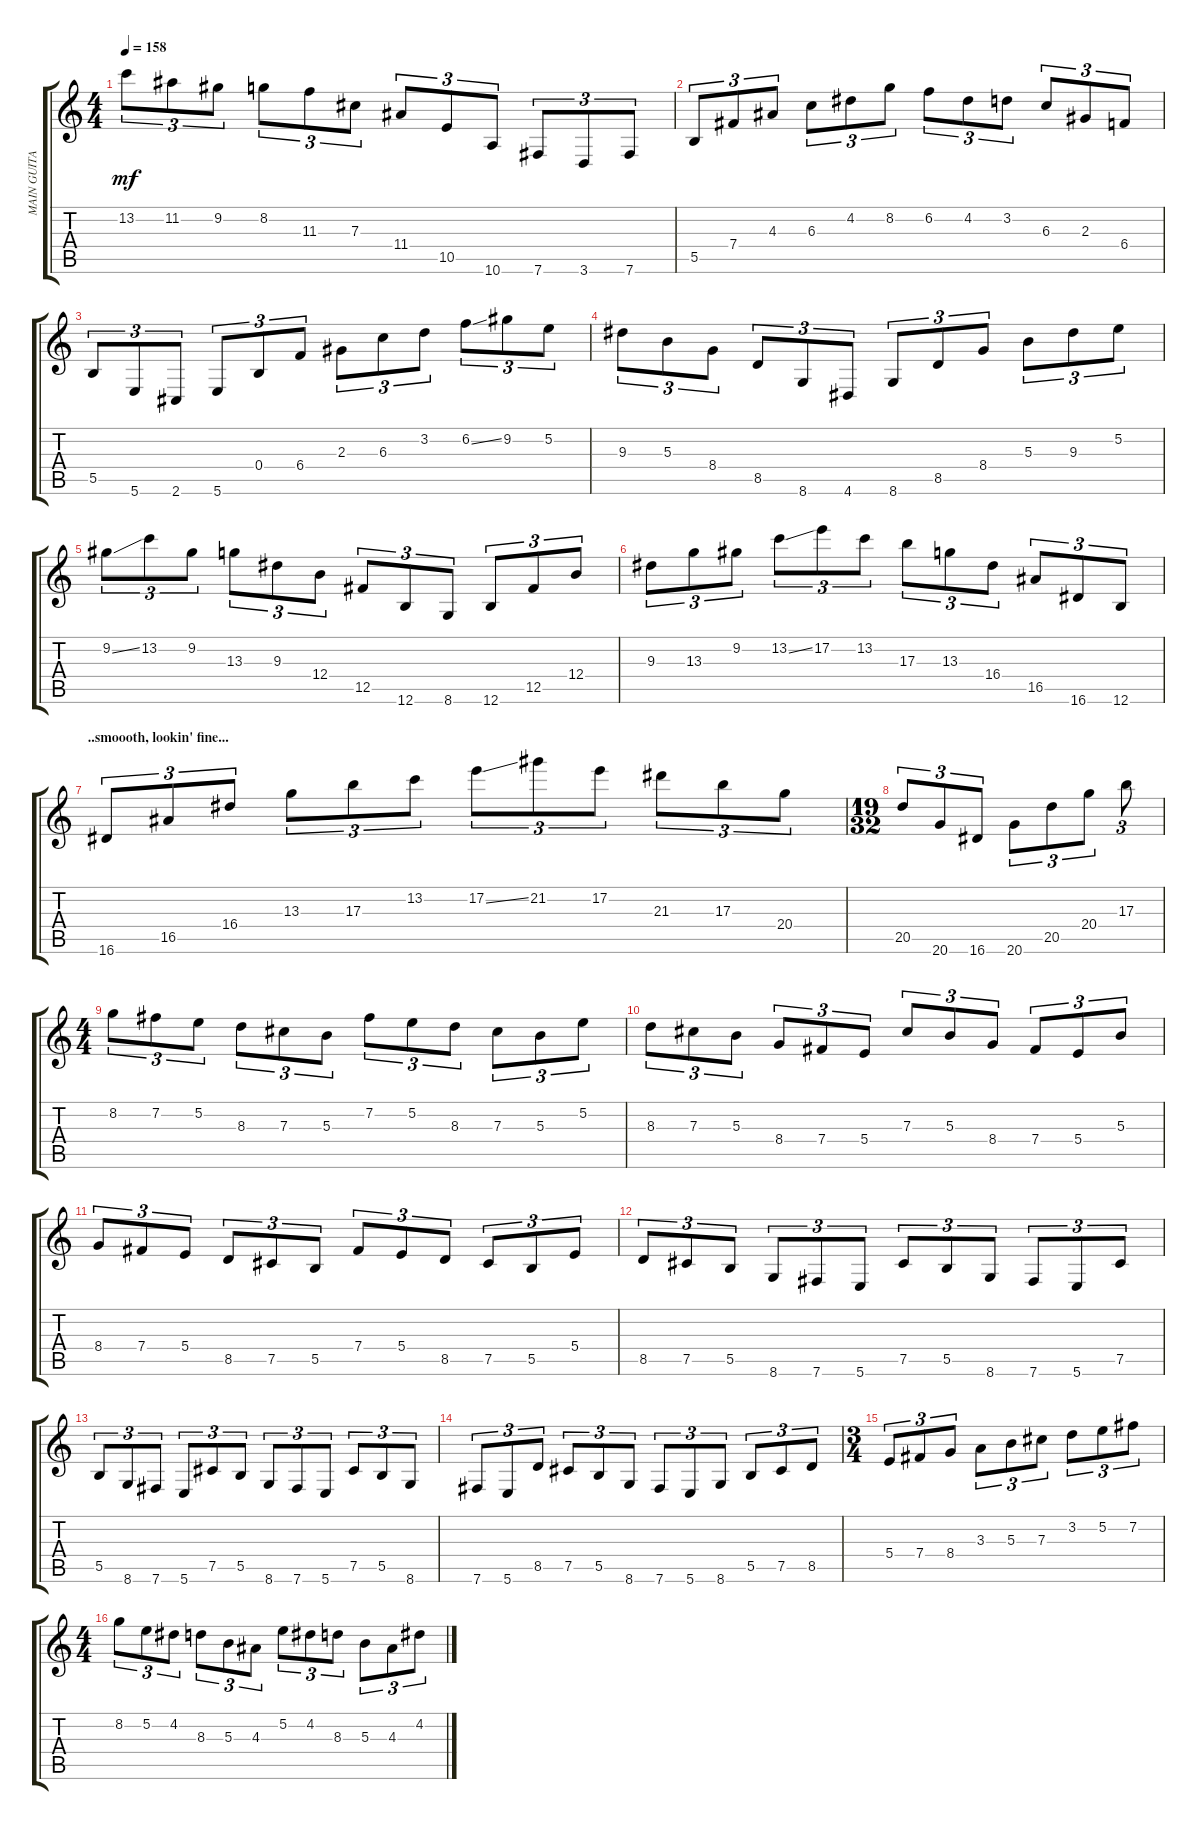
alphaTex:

\track ("MAIN GUITAR" "MAIN GUITA") {instrument distortionguitar}
\staff {score tabs}
\tuning (Eb4 B3 Gb3 B2 Gb2 B1) {hide}
\ts (4 4)
\tempo 158
\clef g2
\ks c
13.2.8{tu (3 2) dy mf} 11.2.8{tu (3 2)} 9.2.8{tu (3 2)} 8.2.8{tu (3 2)} 11.3.8{tu (3 2)} 7.3.8{tu (3 2)} 11.4.8{tu (3 2)} 10.5.8{tu (3 2)} 10.6.8{tu (3 2)} 7.6.8{tu (3 2)} 3.6.8{tu (3 2)} 7.6.8{tu (3 2)} |
5.5.8{tu (3 2)} 7.4.8{tu (3 2)} 4.3.8{tu (3 2)} 6.3.8{tu (3 2)} 4.2.8{tu (3 2)} 8.2.8{tu (3 2)} 6.2.8{tu (3 2)} 4.2.8{tu (3 2)} 3.2.8{tu (3 2)} 6.3.8{tu (3 2)} 2.3.8{tu (3 2)} 6.4.8{tu (3 2)} |
5.5.8{tu (3 2)} 5.6.8{tu (3 2)} 2.6.8{tu (3 2)} 5.6.8{tu (3 2)} 0.4.8{tu (3 2)} 6.4.8{tu (3 2)} 2.3.8{tu (3 2)} 6.3.8{tu (3 2)} 3.2.8{tu (3 2)} 6.2{ss}.8{tu (3 2)} 9.2.8{tu (3 2)} 5.2.8{tu (3 2)} |
9.3.8{tu (3 2)} 5.3.8{tu (3 2)} 8.4.8{tu (3 2)} 8.5.8{tu (3 2)} 8.6.8{tu (3 2)} 4.6.8{tu (3 2)} 8.6.8{tu (3 2)} 8.5.8{tu (3 2)} 8.4.8{tu (3 2)} 5.3.8{tu (3 2)} 9.3.8{tu (3 2)} 5.2.8{tu (3 2)} |
9.2{ss}.8{tu (3 2)} 13.2.8{tu (3 2)} 9.2.8{tu (3 2)} 13.3.8{tu (3 2)} 9.3.8{tu (3 2)} 12.4.8{tu (3 2)} 12.5.8{tu (3 2)} 12.6.8{tu (3 2)} 8.6.8{tu (3 2)} 12.6.8{tu (3 2)} 12.5.8{tu (3 2)} 12.4.8{tu (3 2)} |
9.3.8{tu (3 2)} 13.3.8{tu (3 2)} 9.2.8{tu (3 2)} 13.2{ss}.8{tu (3 2)} 17.2.8{tu (3 2)} 13.2.8{tu (3 2)} 17.3.8{tu (3 2)} 13.3.8{tu (3 2)} 16.4.8{tu (3 2)} 16.5.8{tu (3 2)} 16.6.8{tu (3 2)} 12.6.8{tu (3 2)} |
\section ("" "..smoooth, lookin' fine...")
16.6.8{tu (3 2)} 16.5.8{tu (3 2)} 16.4.8{tu (3 2)} 13.3.8{tu (3 2)} 17.3.8{tu (3 2)} 13.2.8{tu (3 2)} 17.2{ss}.8{tu (3 2)} 21.2.8{tu (3 2)} 17.2.8{tu (3 2)} 21.3.8{tu (3 2)} 17.3.8{tu (3 2)} 20.4.8{tu (3 2)} |
\ts (19 32)
20.5.8{tu (3 2)} 20.6.8{tu (3 2)} 16.6.8{tu (3 2)} 20.6.8{tu (3 2)} 20.5.8{tu (3 2)} 20.4.8{tu (3 2)} 17.3.8{tu (3 2)} |
\ts (4 4)
8.2.8{tu (3 2)} 7.2.8{tu (3 2)} 5.2.8{tu (3 2)} 8.3.8{tu (3 2)} 7.3.8{tu (3 2)} 5.3.8{tu (3 2)} 7.2.8{tu (3 2)} 5.2.8{tu (3 2)} 8.3.8{tu (3 2)} 7.3.8{tu (3 2)} 5.3.8{tu (3 2)} 5.2.8{tu (3 2)} |
8.3.8{tu (3 2)} 7.3.8{tu (3 2)} 5.3.8{tu (3 2)} 8.4.8{tu (3 2)} 7.4.8{tu (3 2)} 5.4.8{tu (3 2)} 7.3.8{tu (3 2)} 5.3.8{tu (3 2)} 8.4.8{tu (3 2)} 7.4.8{tu (3 2)} 5.4.8{tu (3 2)} 5.3.8{tu (3 2)} |
8.4.8{tu (3 2)} 7.4.8{tu (3 2)} 5.4.8{tu (3 2)} 8.5.8{tu (3 2)} 7.5.8{tu (3 2)} 5.5.8{tu (3 2)} 7.4.8{tu (3 2)} 5.4.8{tu (3 2)} 8.5.8{tu (3 2)} 7.5.8{tu (3 2)} 5.5.8{tu (3 2)} 5.4.8{tu (3 2)} |
8.5.8{tu (3 2)} 7.5.8{tu (3 2)} 5.5.8{tu (3 2)} 8.6.8{tu (3 2)} 7.6.8{tu (3 2)} 5.6.8{tu (3 2)} 7.5.8{tu (3 2)} 5.5.8{tu (3 2)} 8.6.8{tu (3 2)} 7.6.8{tu (3 2)} 5.6.8{tu (3 2)} 7.5.8{tu (3 2)} |
5.5.8{tu (3 2)} 8.6.8{tu (3 2)} 7.6.8{tu (3 2)} 5.6.8{tu (3 2)} 7.5.8{tu (3 2)} 5.5.8{tu (3 2)} 8.6.8{tu (3 2)} 7.6.8{tu (3 2)} 5.6.8{tu (3 2)} 7.5.8{tu (3 2)} 5.5.8{tu (3 2)} 8.6.8{tu (3 2)} |
7.6.8{tu (3 2)} 5.6.8{tu (3 2)} 8.5.8{tu (3 2)} 7.5.8{tu (3 2)} 5.5.8{tu (3 2)} 8.6.8{tu (3 2)} 7.6.8{tu (3 2)} 5.6.8{tu (3 2)} 8.6.8{tu (3 2)} 5.5.8{tu (3 2)} 7.5.8{tu (3 2)} 8.5.8{tu (3 2)} |
\ts (3 4)
5.4.8{tu (3 2)} 7.4.8{tu (3 2)} 8.4.8{tu (3 2)} 3.3.8{tu (3 2)} 5.3.8{tu (3 2)} 7.3.8{tu (3 2)} 3.2.8{tu (3 2)} 5.2.8{tu (3 2)} 7.2.8{tu (3 2)} |
\ts (4 4)
8.2.8{tu (3 2)} 5.2.8{tu (3 2)} 4.2.8{tu (3 2)} 8.3.8{tu (3 2)} 5.3.8{tu (3 2)} 4.3.8{tu (3 2)} 5.2.8{tu (3 2)} 4.2.8{tu (3 2)} 8.3.8{tu (3 2)} 5.3.8{tu (3 2)} 4.3.8{tu (3 2)} 4.2.8{tu (3 2)}
